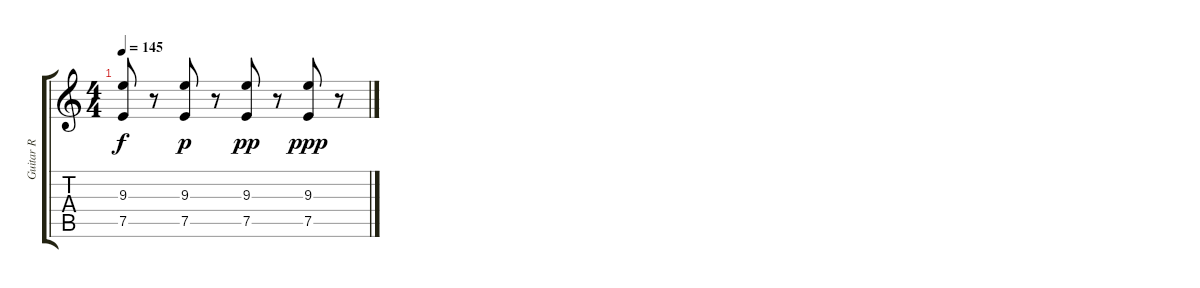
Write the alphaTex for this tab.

\track ("Guitar R" "Guitar R") {instrument distortionguitar}
\staff {score tabs}
\tuning (E4 B3 G3 D3 A2 E2) {hide}
\ts (4 4)
\tempo 145
\clef g2
\ks c
(9.3 7.5).8{dy f} r.8 (9.3 7.5).8{dy p} r.8 (9.3 7.5).8{dy pp} r.8 (9.3 7.5).8{dy ppp} r.8
